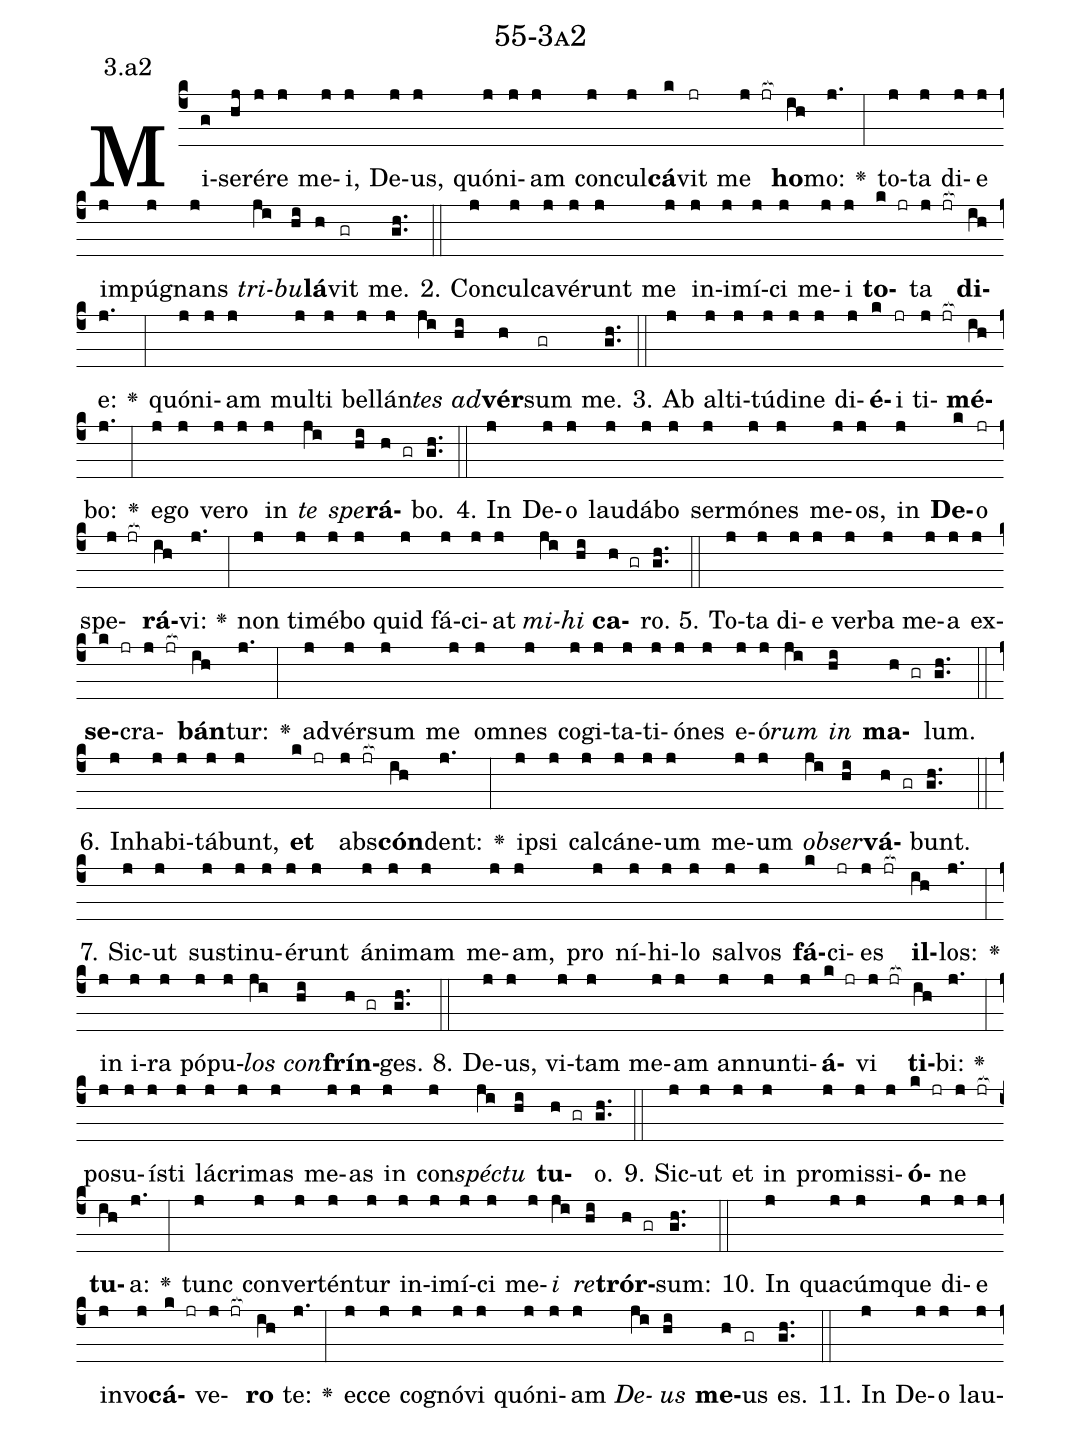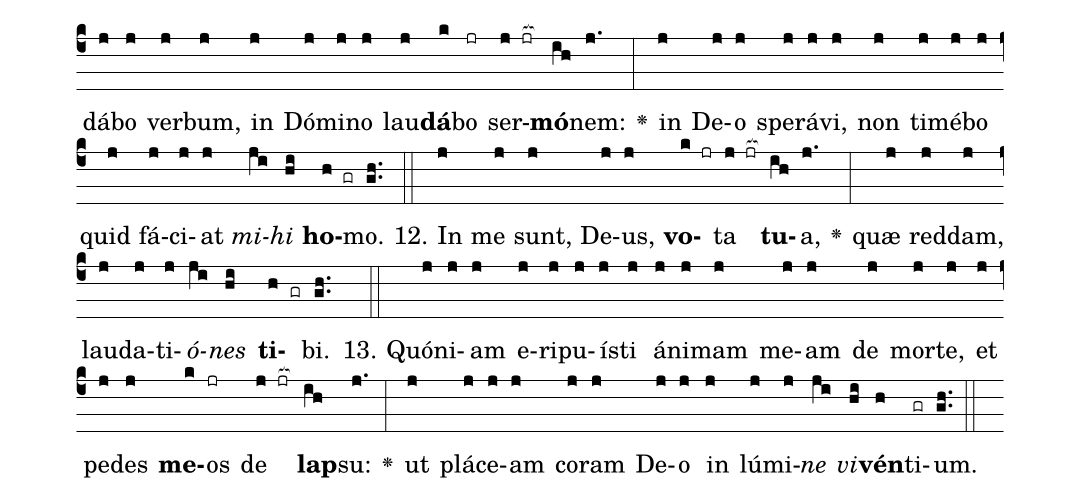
name: 55-3a2;
annotation: 3.a2;
%%
(c4)Mi(g)se(hj)ré(j)re(j) me(j)i,(j) De(j)us,(j) quón(j)i(j)am(j) con(j)cul(j)<b>cá</b>(k)vit(jr) me(j jr[ocb:1{]) <b>ho</b>(ih[ocb:0}])mo:(j.) <v>\greheightstar</v>(:) to(j)ta(j) di(j)e(j) im(j)pú(j)gnans(j) <i>tri</i>(ji)<i>bu</i>(hi)<b>lá</b>(h)vit(gr) me.(gh..) (::)
2. Con(j)cul(j)ca(j)vé(j)runt(j) me(j) in(j)i(j)mí(j)ci(j) me(j)i(j) <b>to</b>(k jr)ta(j jr[ocb:1{]) <b>di</b>(ih[ocb:0}])e:(j.) <v>\greheightstar</v>(:) quón(j)i(j)am(j) mul(j)ti(j) bel(j)lán(j)<i>tes</i>(ji) <i>ad</i>(hi)<b>vér</b>(h)sum(gr) me.(gh..) (::)
3. Ab(j) al(j)ti(j)tú(j)di(j)ne(j) di(j)<b>é</b>(k)i(jr) ti(j jr[ocb:1{])<b>mé</b>(ih[ocb:0}])bo:(j.) <v>\greheightstar</v>(:) e(j)go(j) ve(j)ro(j) in(j) <i>te</i>(ji) <i>spe</i>(hi)<b>rá</b>(h gr)bo.(gh..) (::)
4. In(j) De(j)o(j) lau(j)dá(j)bo(j) ser(j)mó(j)nes(j) me(j)os,(j) in(j) <b>De</b>(k)o(jr) spe(j jr[ocb:1{])<b>rá</b>(ih[ocb:0}])vi:(j.) <v>\greheightstar</v>(:) non(j) ti(j)mé(j)bo(j) quid(j) fá(j)ci(j)at(j) <i>mi</i>(ji)<i>hi</i>(hi) <b>ca</b>(h gr)ro.(gh..) (::)
5. To(j)ta(j) di(j)e(j) ver(j)ba(j) me(j)a(j) ex(j)<b>se</b>(k jr)cra(j jr[ocb:1{])<b>bán</b>(ih[ocb:0}])tur:(j.) <v>\greheightstar</v>(:) ad(j)vér(j)sum(j) me(j) om(j)nes(j) co(j)gi(j)ta(j)ti(j)ó(j)nes(j) e(j)ó(j)<i>rum</i>(ji) <i>in</i>(hi) <b>ma</b>(h gr)lum.(gh..) (::)
6. In(j)ha(j)bi(j)tá(j)bunt,(j) <b>et</b>(k jr) abs(j jr[ocb:1{])<b>cón</b>(ih[ocb:0}])dent:(j.) <v>\greheightstar</v>(:) ip(j)si(j) cal(j)cá(j)ne(j)um(j) me(j)um(j) <i>ob</i>(ji)<i>ser</i>(hi)<b>vá</b>(h gr)bunt.(gh..) (::)
7. Sic(j)ut(j) sus(j)ti(j)nu(j)é(j)runt(j) á(j)ni(j)mam(j) me(j)am,(j) pro(j) ní(j)hi(j)lo(j) sal(j)vos(j) <b>fá</b>(k)ci(jr)es(j jr[ocb:1{]) <b>il</b>(ih[ocb:0}])los:(j.) <v>\greheightstar</v>(:) in(j) i(j)ra(j) pó(j)pu(j)<i>los</i>(ji) <i>con</i>(hi)<b>frín</b>(h gr)ges.(gh..) (::)
8. De(j)us,(j) vi(j)tam(j) me(j)am(j) an(j)nun(j)ti(j)<b>á</b>(k jr)vi(j jr[ocb:1{]) <b>ti</b>(ih[ocb:0}])bi:(j.) <v>\greheightstar</v>(:) po(j)su(j)ís(j)ti(j) lá(j)cri(j)mas(j) me(j)as(j) in(j) con(j)<i>spéc</i>(ji)<i>tu</i>(hi) <b>tu</b>(h gr)o.(gh..) (::)
9. Sic(j)ut(j) et(j) in(j) pro(j)mis(j)si(j)<b>ó</b>(k jr)ne(j jr[ocb:1{]) <b>tu</b>(ih[ocb:0}])a:(j.) <v>\greheightstar</v>(:) tunc(j) con(j)ver(j)tén(j)tur(j) in(j)i(j)mí(j)ci(j) me(j)<i>i</i>(ji) <i>re</i>(hi)<b>trór</b>(h gr)sum:(gh..) (::)
10. In(j) qua(j)cúm(j)que(j) di(j)e(j) in(j)vo(j)<b>cá</b>(k jr)ve(j jr[ocb:1{])<b>ro</b>(ih[ocb:0}]) te:(j.) <v>\greheightstar</v>(:) ec(j)ce(j) co(j)gnó(j)vi(j) quón(j)i(j)am(j) <i>De</i>(ji)<i>us</i>(hi) <b>me</b>(h)us(gr) es.(gh..) (::)
11. In(j) De(j)o(j) lau(j)dá(j)bo(j) ver(j)bum,(j) in(j) Dó(j)mi(j)no(j) lau(j)<b>dá</b>(k)bo(jr) ser(j jr[ocb:1{])<b>mó</b>(ih[ocb:0}])nem:(j.) <v>\greheightstar</v>(:) in(j) De(j)o(j) spe(j)rá(j)vi,(j) non(j) ti(j)mé(j)bo(j) quid(j) fá(j)ci(j)at(j) <i>mi</i>(ji)<i>hi</i>(hi) <b>ho</b>(h gr)mo.(gh..) (::)
12. In(j) me(j) sunt,(j) De(j)us,(j) <b>vo</b>(k jr)ta(j jr[ocb:1{]) <b>tu</b>(ih[ocb:0}])a,(j.) <v>\greheightstar</v>(:) quæ(j) red(j)dam,(j) lau(j)da(j)ti(j)<i>ó</i>(ji)<i>nes</i>(hi) <b>ti</b>(h gr)bi.(gh..) (::)
13. Quón(j)i(j)am(j) e(j)ri(j)pu(j)ís(j)ti(j) á(j)ni(j)mam(j) me(j)am(j) de(j) mor(j)te,(j) et(j) pe(j)des(j) <b>me</b>(k)os(jr) de(j jr[ocb:1{]) <b>lap</b>(ih[ocb:0}])su:(j.) <v>\greheightstar</v>(:) ut(j) plá(j)ce(j)am(j) co(j)ram(j) De(j)o(j) in(j) lú(j)mi(j)<i>ne</i>(ji) <i>vi</i>(hi)<b>vén</b>(h)ti(gr)um.(gh..) (::)
